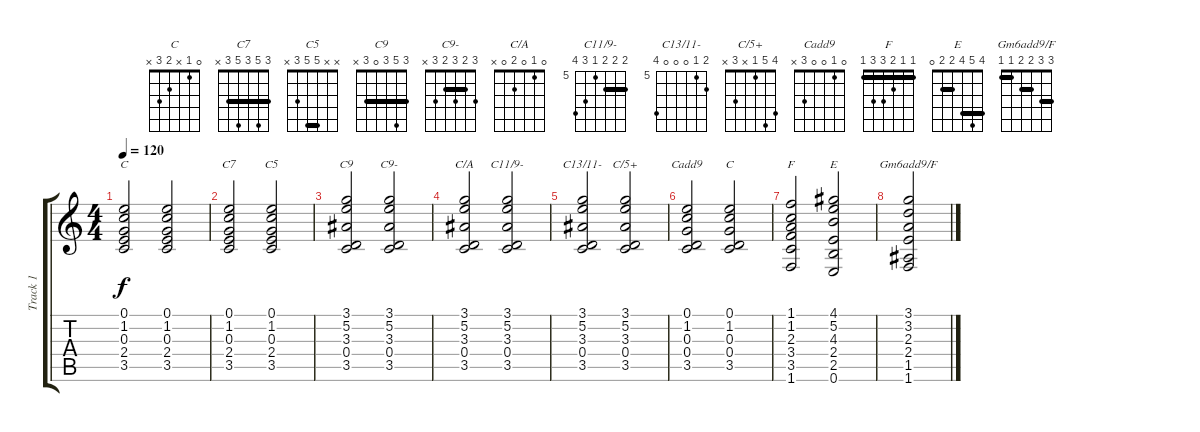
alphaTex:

\track ("Track 1" "Track 1") {instrument acousticguitarsteel}
\staff {score tabs}
\tuning (E4 B3 G3 D3 A2 E2) {hide}
\chord ("C" 0 1 0 2 3 x)
\chord ("C7" 3 5 3 5 3 x) {barre 3}
\chord ("C5" x x 5 5 3 x) {barre 5}
\chord ("C9" 3 5 3 0 3 x) {barre 3}
\chord ("C9-" 3 2 3 2 3 x) {barre 2}
\chord ("C/A" 0 1 0 2 0 x)
\chord ("C11/9-" 6 6 6 5 7 8) {firstfret 5 barre 6}
\chord ("C13/11-" 6 5 0 0 0 8) {firstfret 5}
\chord ("C/5+" 4 5 1 x 3 x)
\chord ("Cadd9" 0 1 0 0 3 x)
\chord ("C" 0 1 x 2 3 x)
\chord ("F" 1 1 2 3 3 1) {barre 1}
\chord ("E" 4 5 4 2 2 0) {barre (2 4)}
\chord ("Gm6add9/F" 3 3 2 2 1 1) {barre (1 2 3)}
\ts (4 4)
\tempo 120
\clef g2
\ks c
(0.1 1.2 0.3 2.4 3.5).2{ch "C" dy f instrument acousticguitarsteel} (0.1 1.2 0.3 2.4 3.5).2 |
(0.1 1.2 0.3 2.4 3.5).2{ch "C7"} (0.1 1.2 0.3 2.4 3.5).2{ch "C5"} |
(3.1 5.2 3.3 0.4 3.5).2{ch "C9"} (3.1 5.2 3.3 0.4 3.5).2{ch "C9-"} |
(3.1 5.2 3.3 0.4 3.5).2{ch "C/A"} (3.1 5.2 3.3 0.4 3.5).2{ch "C11/9-"} |
(3.1 5.2 3.3 0.4 3.5).2{ch "C13/11-"} (3.1 5.2 3.3 0.4 3.5).2{ch "C/5+"} |
(0.1 1.2 0.3 0.4 3.5).2{ch "Cadd9"} (0.1 1.2 0.3 0.4 3.5).2{ch "C"} |
(1.1 1.2 2.3 3.4 3.5 1.6).2{ch "F"} (4.1 5.2 4.3 2.4 2.5 0.6).2{ch "E"} |
(3.1 3.2 2.3 2.4 1.5 1.6).2{ch "Gm6add9/F"}
